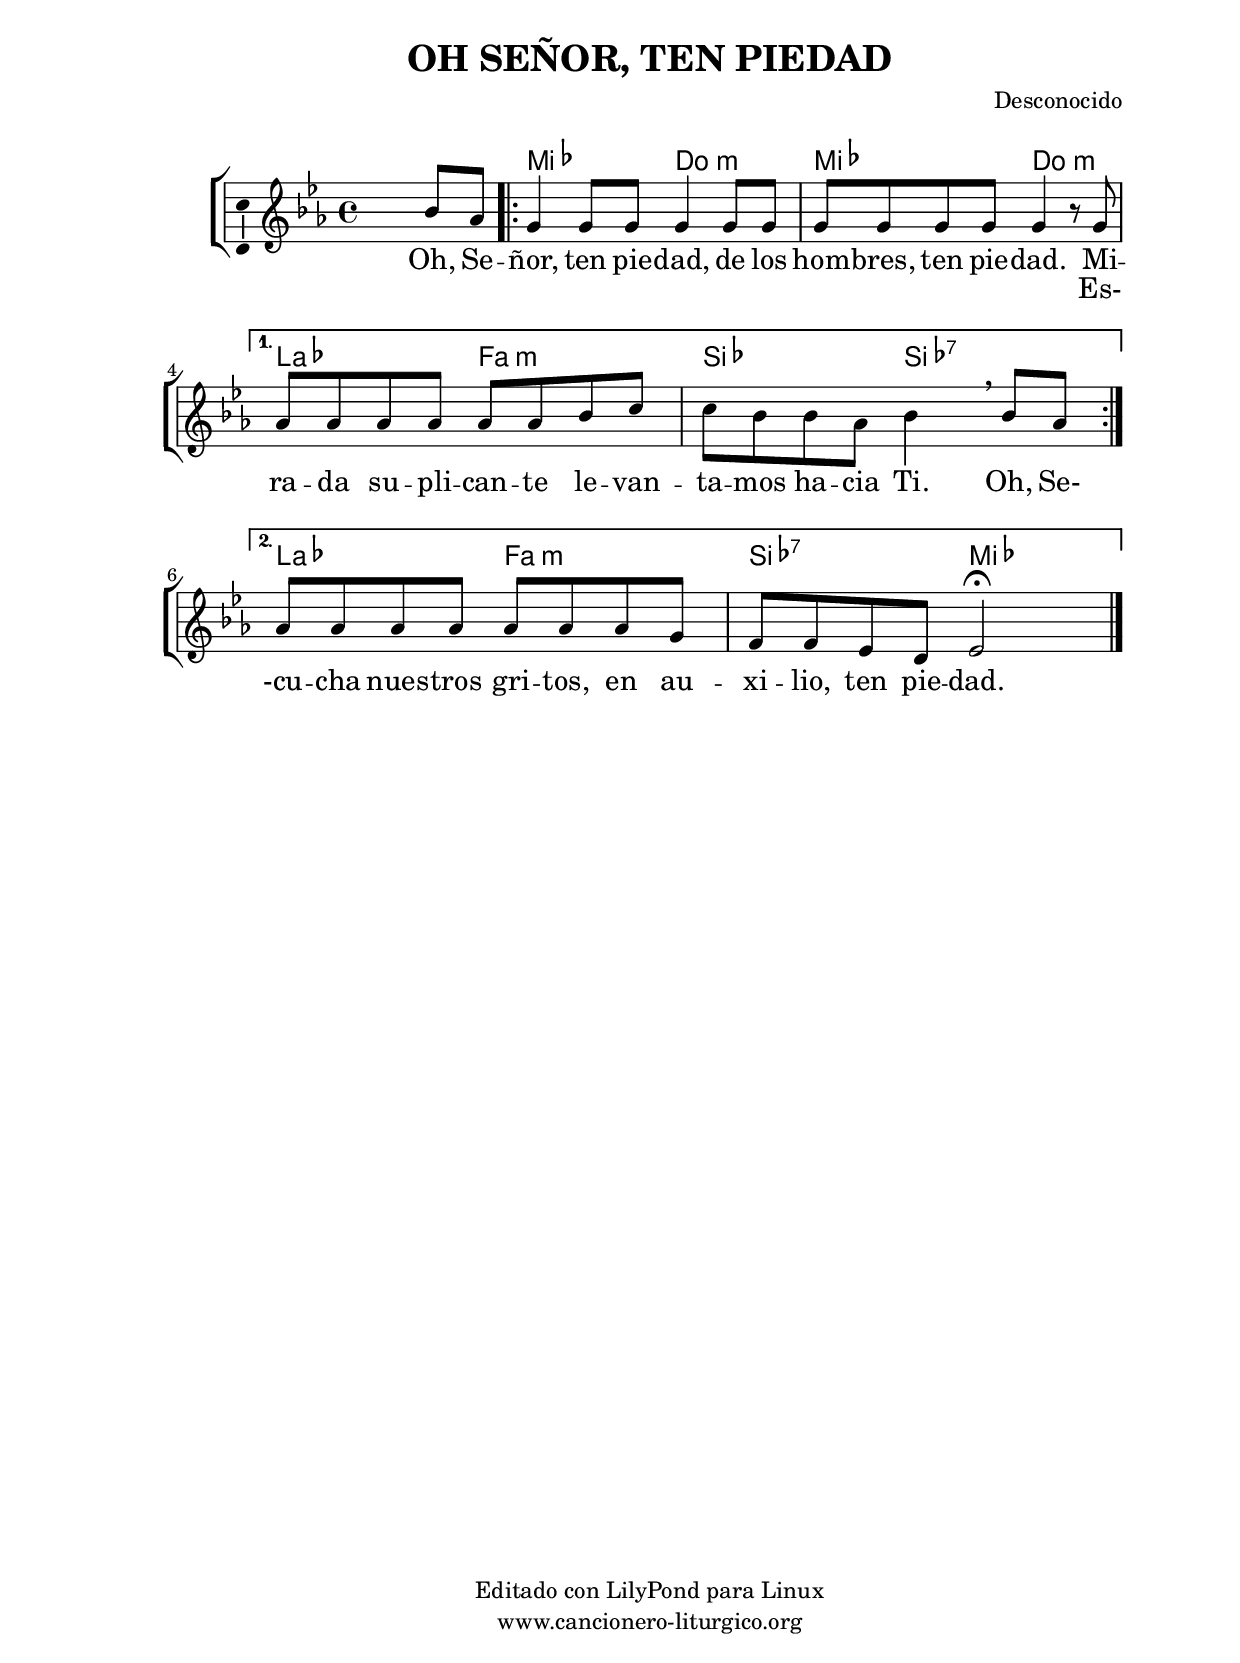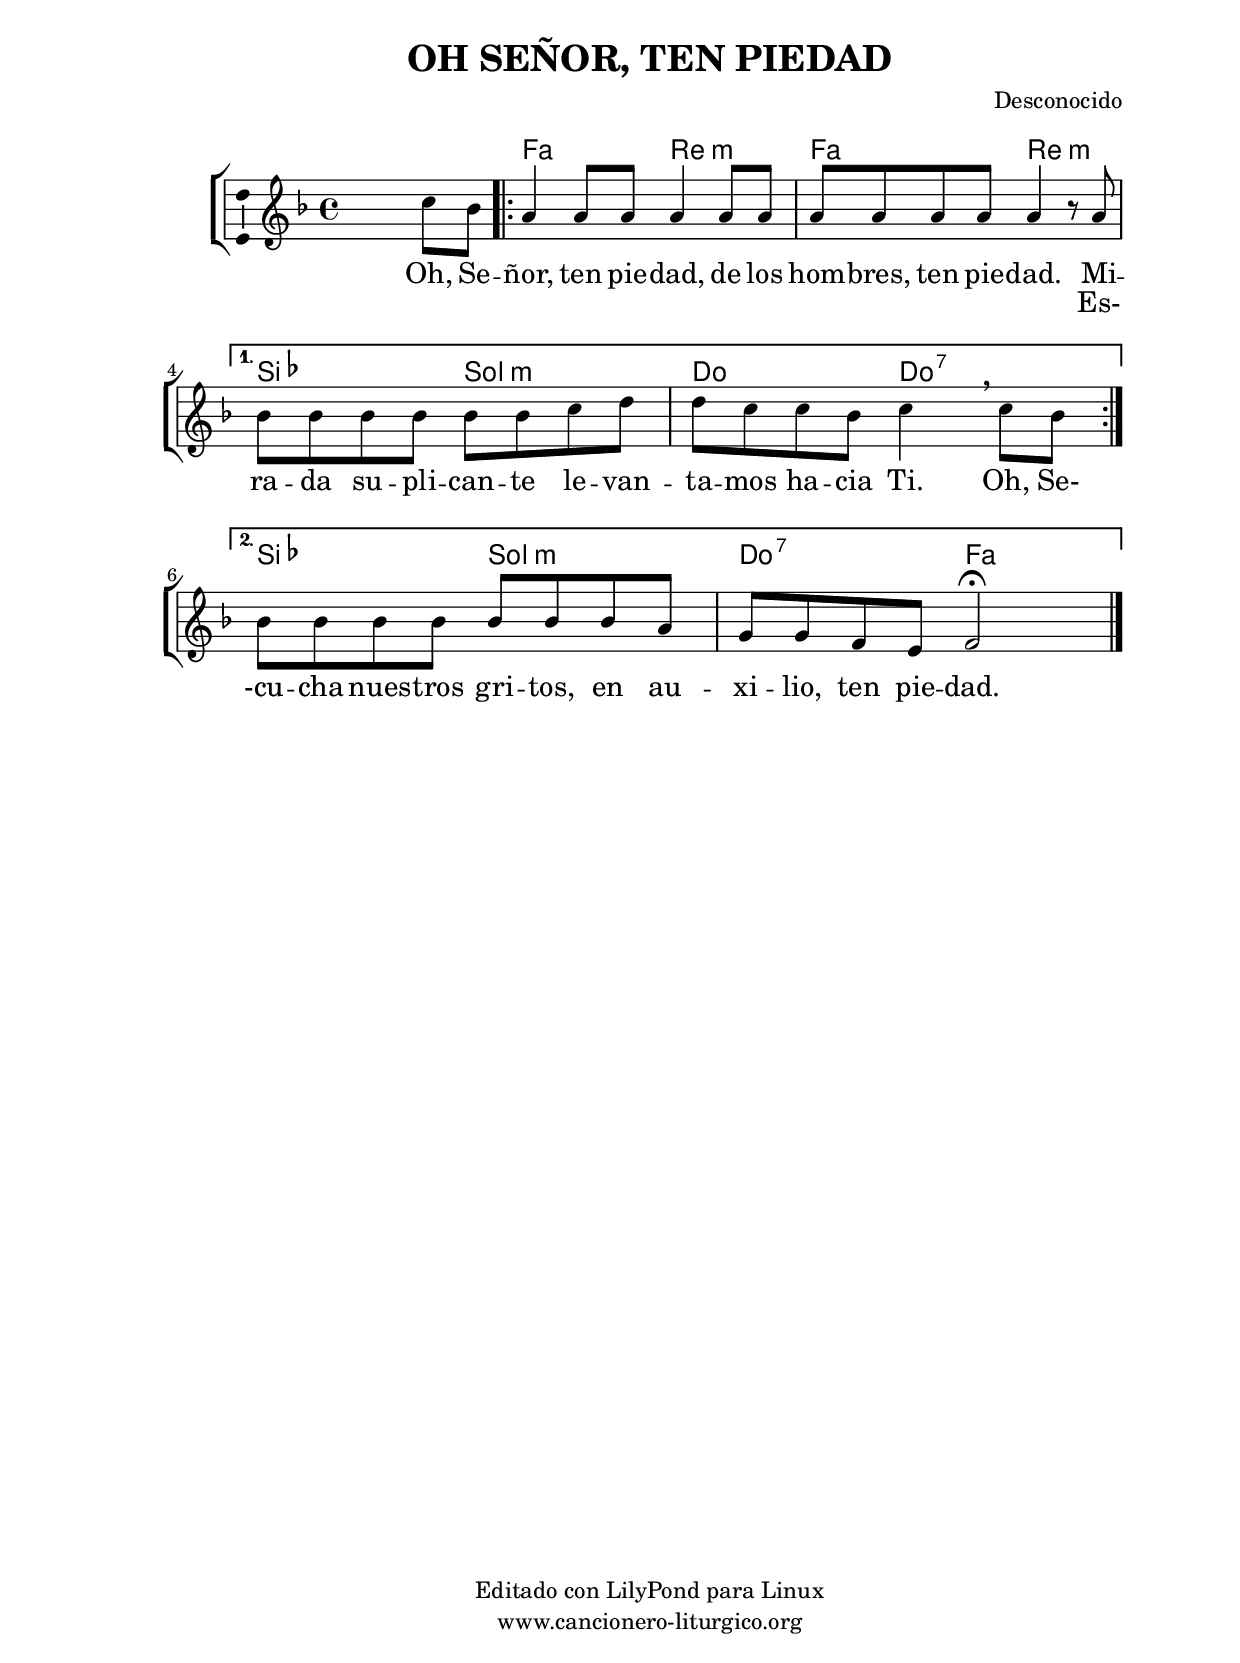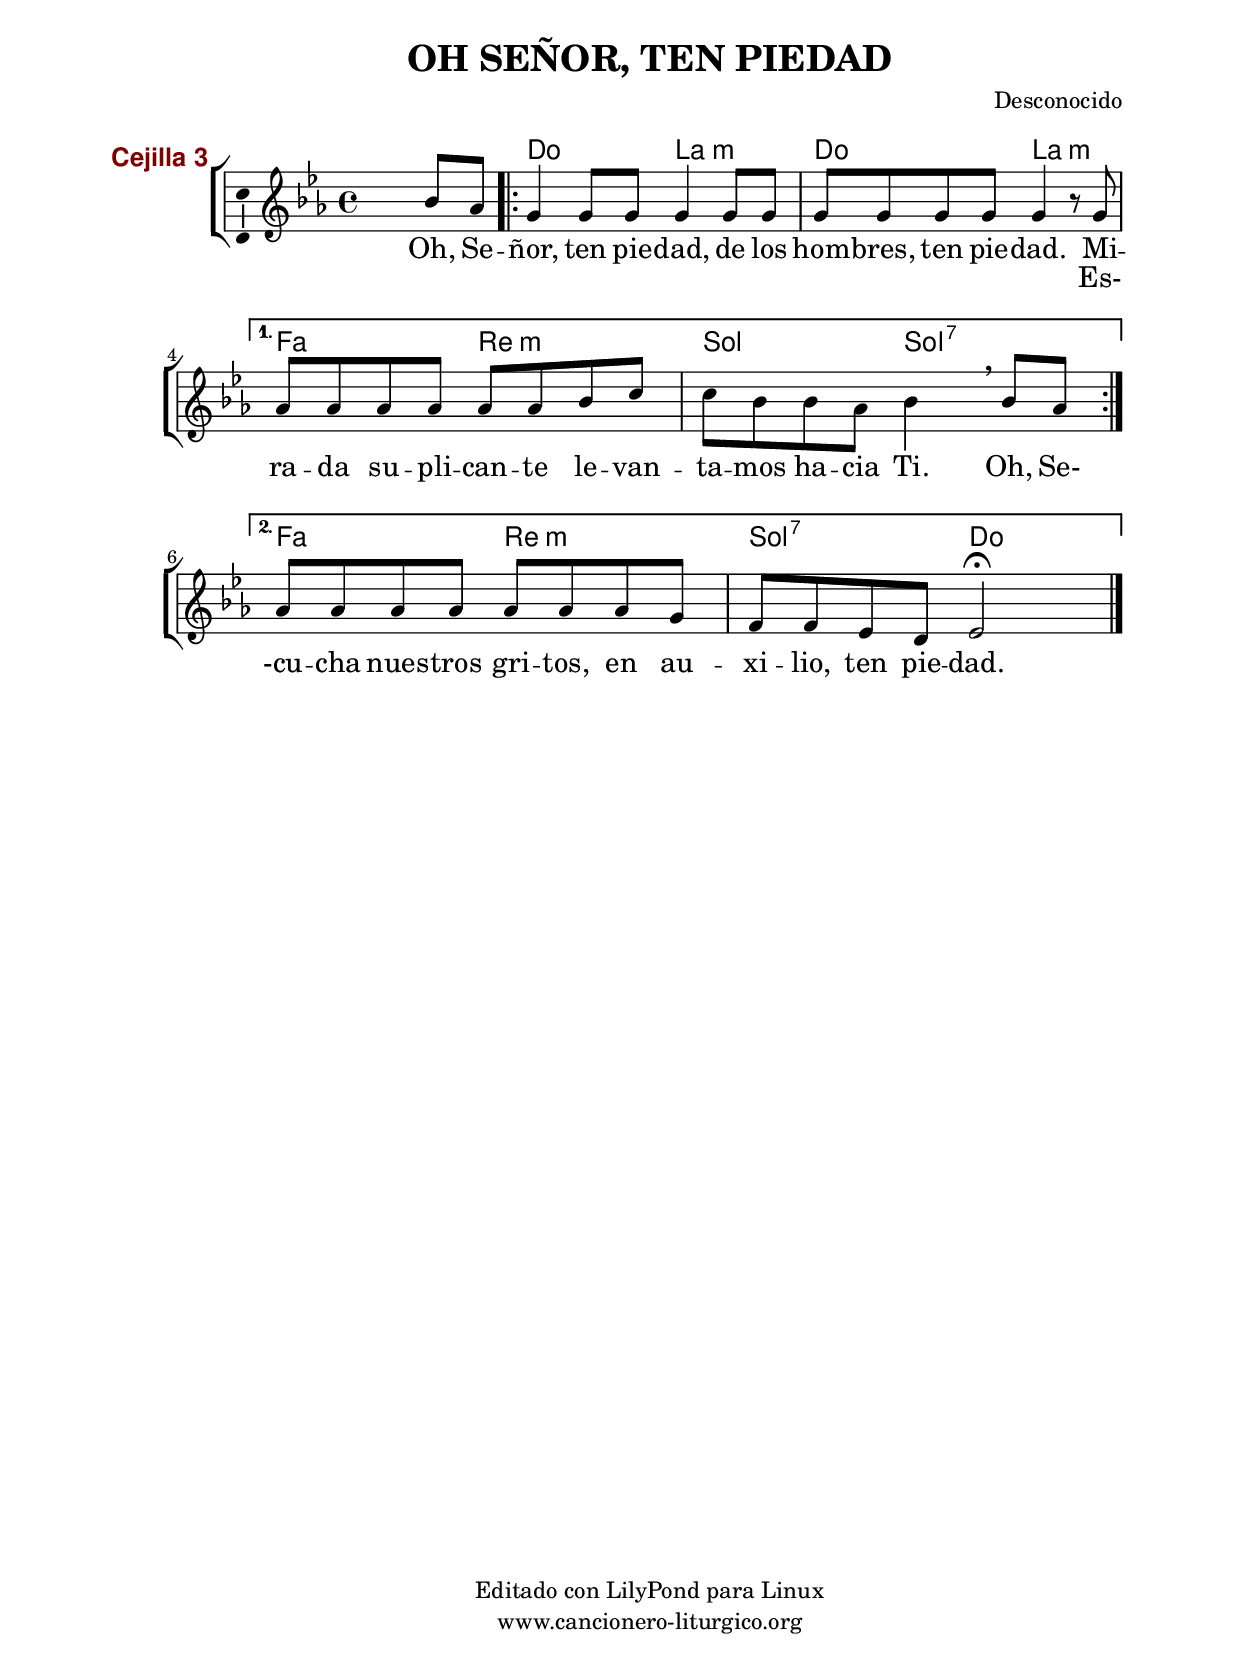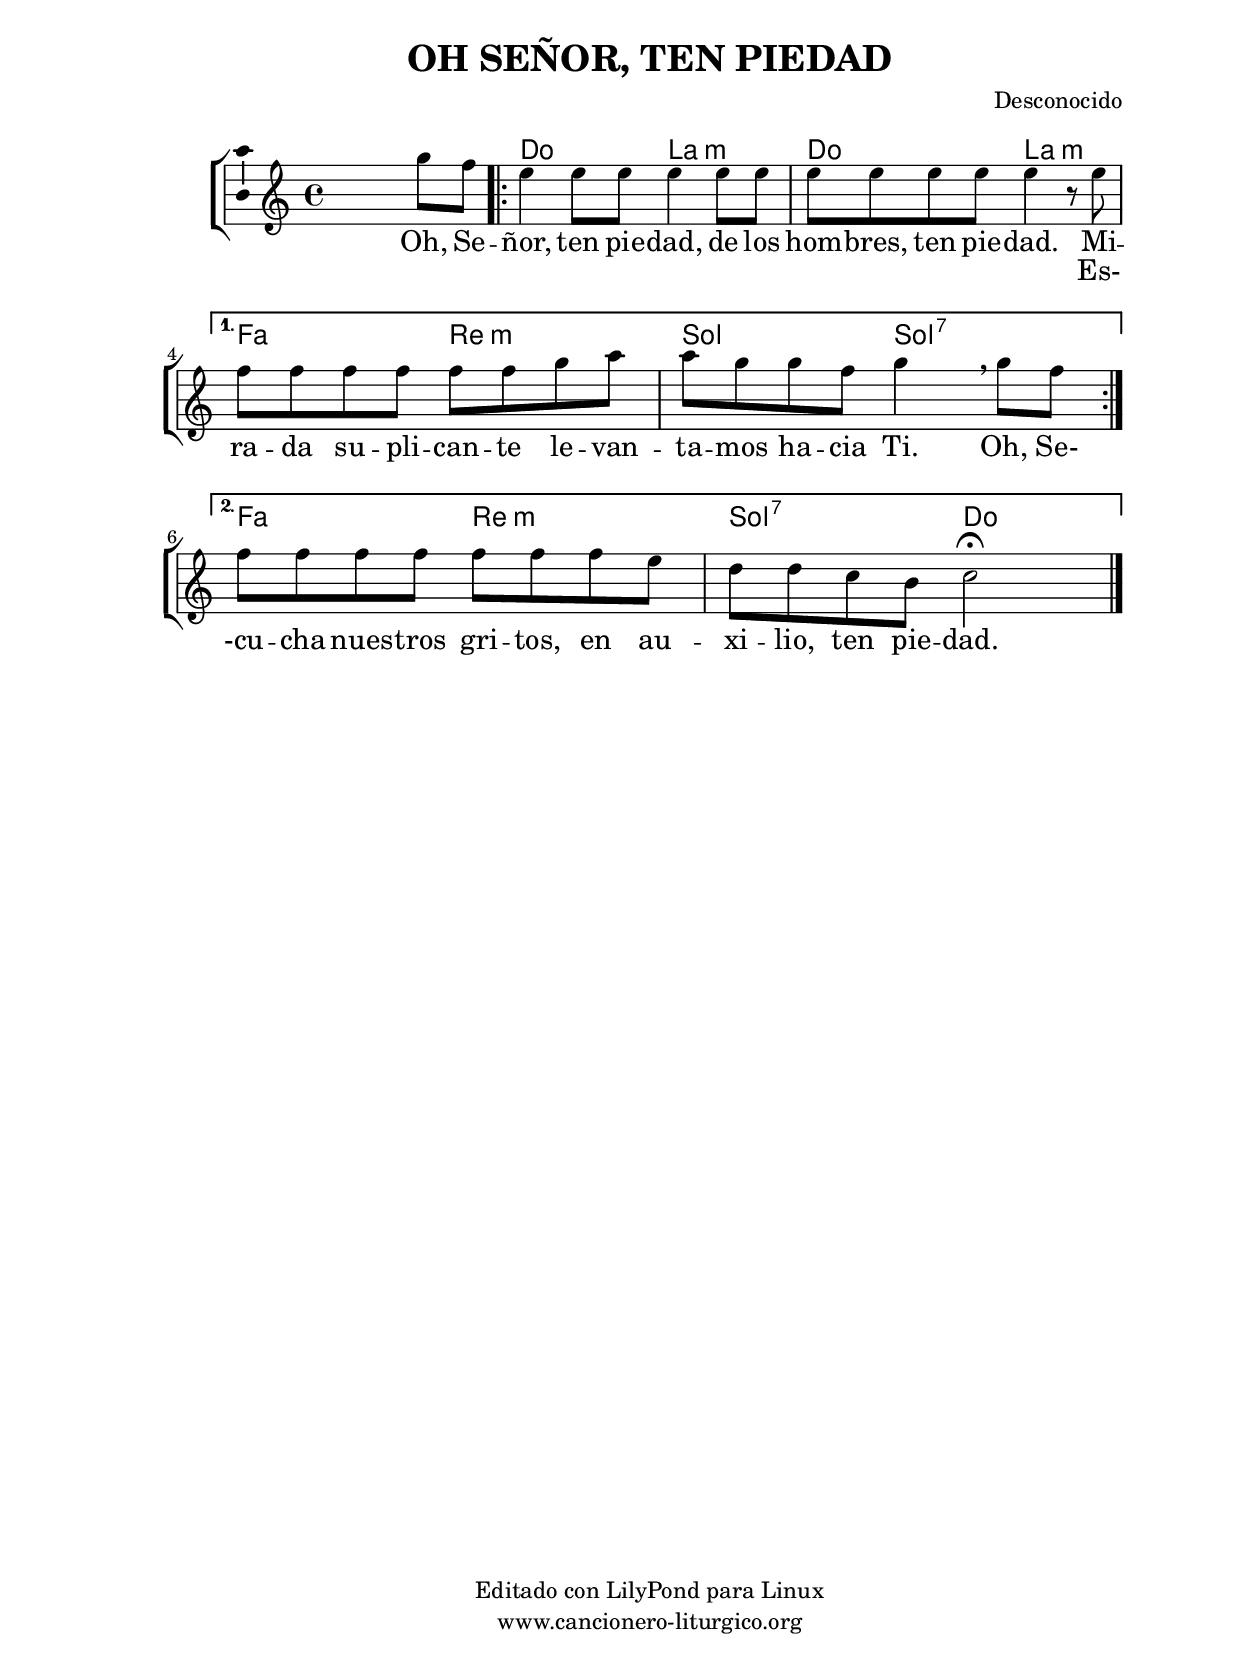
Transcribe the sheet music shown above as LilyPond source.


italicas=\override LyricText #'font-shape = #'italic

%versión de lilypond para la que se ha escrito esta partitura:
\version "2.16.0"

	%Tamaño papel
	#(set-default-paper-size "a4")
	%Tamaño partitura
	#(set-global-staff-size 20)
	%No responde al pulsar sobre una nota
	#(ly:set-option 'point-and-click #f)

%parámetros del encabezamiento:
\header {
	title = "OH SEÑOR, TEN PIEDAD"
	subtitle = ""
	composer = "Desconocido"
	poet = ""
%	meter = "Tono original: Re M"
	arranger = ""
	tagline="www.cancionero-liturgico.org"
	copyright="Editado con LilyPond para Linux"
	tiempo = ""
	usos = ""
	letra = ""
	}

%parámetros asociados al papel:
\paper  {
	oddHeaderMarkup = \markup {\fill-line { \on-the-fly #not-first-page \fromproperty #'header:title \on-the-fly #not-first-page \fromproperty #'header:composer }}
	evenHeaderMarkup = \markup {\fill-line { \fromproperty #'header:composer \fromproperty #'header:title }}
	#(set-paper-size "a4")
	print-page-number = ##f
	first-page-number = 1
	print-first-page-number = ##f
%	head-separation = 3.0 \cm
	top-margin = 2.0 \cm
	bottom-margin = 0.5\cm
%%%	bottom-margin = -1.0\cm
	left-margin = 3.0 \cm
	line-width = 16.0 \cm 
	indent = 8\mm
	interscoreline = 2.\mm
	between-system-space = 15\mm
%	para que las partituras no llenen la hoja:
	ragged-bottom = ##t
%	idem para la última hoja:
	ragged-last-bottom = ##f
%	para que las partituras llenen el ancho del papel:
	ragged-last = ##f
	after-title-space = 2.5 \cm
%page-count=1
%system-count=8

	%Flexible Vertical Spacing
%	markup-markup-spacing =
%	#'((basic-distance . 15) (minimum-distance . 15) (padding . 3))
	markup-system-spacing =
	#'((basic-distance . 15) (minimum-distance . 15) (padding . 3))
	system-system-spacing =
	#'((basic-distance . 15) (minimum-distance . 15) (padding . 3))
	score-system-spacing =
	#'((basic-distance . 15) (minimum-distance . 15) (padding . 5))
%	top-system-spacing = % header
%	#'((basic-distance . 8) (minimum-distance . 0) (padding . 0))
%	top-markup-spacing =
%	#'((basic-distance . 20) (minimum-distance . 20) (padding . 0))
	last-bottom-spacing = % footer
	#'((basic-distance . 5) (minimum-distance . 5) (padding . 0))
%	score-markup-spacing =
%	#'((basic-distance . 16) (minimum-distance . 13) (padding . 0))

	}


%parámetros que afectan a toda la partitura:
global =  {
	%clave de sol (G):
	\clef G
	%armadura:
	\transpose d ees
	\key d \major
	\tempo 4=100
	\set Score.tempoHideNote = ##t
	}


acordes = {
	\italianChords
	\chordmode {
	\transpose d ees
{

s1
\repeat volta 2 {
d2 b:m d b:m
}
\alternative {
{
g2 e:m a a:7
}
{
g2 e:m a:7 d
}
}

	}
	}
}



melodia = 
	\transpose d ees
{
\time 4/4

\relative c''{

s2 s4 a8 g
\repeat volta 2 {
fis4 fis8 fis fis4 fis8 fis
fis8 fis fis fis fis4 r8 fis8
}
\alternative {
{
g8 g g g g g a b
b8 a a g a4 \breathe a8 g
}
{
g8 g g g g g g fis
e8 e d cis d2 \fermata
}
}

\bar "|."

}
}


texto = \lyricmode {
Oh, Se -- ñor, ten pie -- dad,
de los hom -- bres, ten pie -- dad.
Mi -- ra -- da su -- pli -- can -- te
le -- van -- ta -- mos ha -- cia Ti.
Oh, Se-
-cu -- cha nues -- tros gri -- tos,
en au -- xi -- lio, ten pie -- dad.
}

textodos = \lyricmode {
\skip1 \skip1 \skip1 \skip1
\skip1 \skip1 \skip1 \skip1
\skip1 \skip1 \skip1 \skip1
\skip1
Es-
}


acordesStaff = \context ChordNames = acordesStaff <<
	\set chordChanges = ##t
	\acordes
	>>


%%%%%%%%%%%%%%%%%%%%%%%%%%%%%%%%%%% CEJILLA %%%%%%%%%%%%%%%%%%%%%%%%%%%%%%%%%%%
acordescejilla = {
%%%	\override ChordNames.ChordName #'font-size = #-1
%%%	\override ChordNames.ChordName #'font-series = #'bold
	\transpose ees c {
		\acordes
		}
	}

acordescejillaStaff = \context ChordNames = acordescejillaStaff <<
	\set Staff.instrumentName = \markup \with-color #darkred \larger \bold \sans "Cejilla 3"
	\set chordChanges = ##t
	\acordescejilla
	>>
%%%%%%%%%%%%%%%%%%%%%%%%%%%%%%%%%%% CEJILLA %%%%%%%%%%%%%%%%%%%%%%%%%%%%%%%%%%%


vozStaff = \context Voice = vozStaff
\with {\consists "Ambitus_engraver"}
<<
%	\set Staff.instrumentName = ""
%	\set Staff.shortInstrumentName = ""
%	\set Staff.midiInstrument = #"clarinet"
%	\set Staff.midiInstrument = #"cello"
	\set Staff.midiInstrument = #"flute"
%	\set Staff.midiInstrument = #"electric guitar (jazz)"
%	\set Staff.midiInstrument = #"english horn"
%	\set Staff.midiInstrument = #"violin"
%	\set Staff.midiInstrument = #"glockenspiel"
	\set Staff.midiMinimumVolume = #0.7
	\set Staff.midiMaximumVolume = #0.9
	\global
	\melodia
	>>


textoStaff = \context Lyrics = textoStaff <<
	\lyricsto vozStaff \texto
	>>

textodosStaff = \context Lyrics = textodosStaff <<
	\lyricsto vozStaff \textodos
	>>


\book {
	\score {
		\context ChoirStaff {
			\override StaffGroup.SystemStartBracket #'collapse-height = #1
			\override Score.SystemStartBar #'collapse-height = #1
			<<
			\acordesStaff
			\vozStaff
			\textoStaff
			\textodosStaff
			>>
			}
		\layout {
	    		\context {
				\Lyrics
				\override LyricText #'font-size = #2
				}
	   		 \context {
				\Score
				\override StaffSymbol #'staff-space = #(magstep +3)
				}
			}
		}
	\score {
		\unfoldRepeats
		\context ChoirStaff {
			<<
			\acordesStaff
			\vozStaff
			>>
			}
		\midi {
	  		\context {
	  			\Score
				tempoWholesPerMinute = #(ly:make-moment 70 4)
				}
			}
		}
	}


%Partitura para guitarra
#(define output-suffix "G")
\book {
	\score {
		\context ChoirStaff {
			\override StaffGroup.SystemStartBracket #'collapse-height = #1
			\override Score.SystemStartBar #'collapse-height = #1
			<<
			\acordescejillaStaff
			\vozStaff
			\textoStaff
			\textodosStaff
			>>
			}
		\layout {
%%%%%%%%%%%%%%%%%%%%%%%%%%%%%%%%%%% CEJILLA %%%%%%%%%%%%%%%%%%%%%%%%%%%%%%%%%%%
			\context {
				\ChordNames \consists Instrument_name_engraver
				}
%%%%%%%%%%%%%%%%%%%%%%%%%%%%%%%%%%% CEJILLA %%%%%%%%%%%%%%%%%%%%%%%%%%%%%%%%%%%
	    		\context {
				\Lyrics
				\override LyricText #'font-size = #2
				}
	   		 \context {
				\Score
				\override StaffSymbol #'staff-space = #(magstep +3)
				}
			}
		}
	}


#(define output-suffix "C")
\book {
	\score {
		\context ChoirStaff {
			\override StaffGroup.SystemStartBracket #'collapse-height = #1
			\override Score.SystemStartBar #'collapse-height = #1
\transpose c d
			<<
			\acordesStaff
			\vozStaff
			\textoStaff
			\textodosStaff
			>>
			}
		\layout {
	    		\context {
				\Lyrics
				\override LyricText #'font-size = #2
				}
	   		 \context {
				\Score
				\override StaffSymbol #'staff-space = #(magstep +3)
				}
			}
		}
	}


#(define output-suffix "S")
\book {
	\score {
		\context ChoirStaff {
			\override StaffGroup.SystemStartBracket #'collapse-height = #1
			\override Score.SystemStartBar #'collapse-height = #1
\transpose c a
			<<
			\acordesStaff
			\vozStaff
			\textoStaff
			\textodosStaff
			>>
			}
		\layout {
	    		\context {
				\Lyrics
				\override LyricText #'font-size = #2
				}
	   		 \context {
				\Score
				\override StaffSymbol #'staff-space = #(magstep +3)
				}
			}
		}
	}


